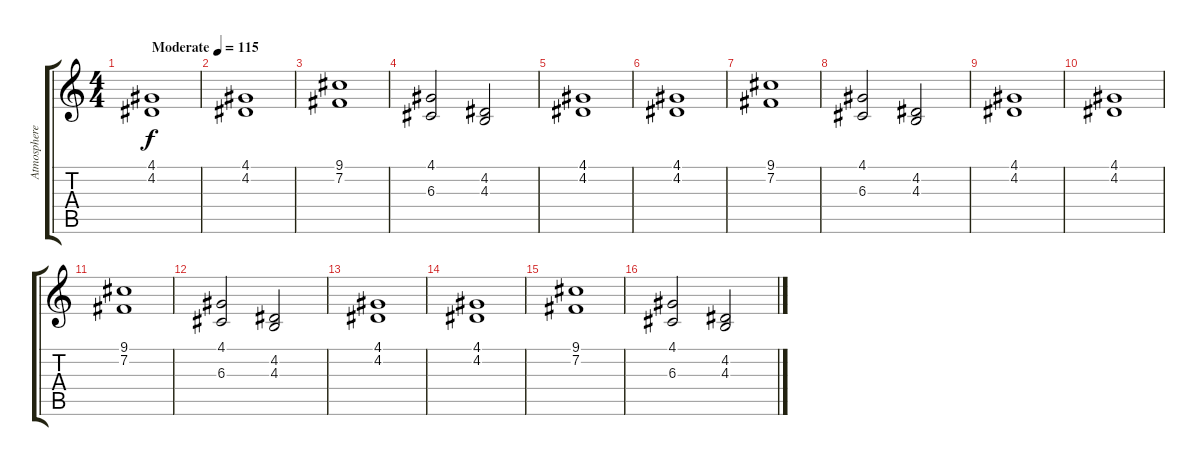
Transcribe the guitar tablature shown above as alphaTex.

\track ("Atmosphere FX (right)" "Atmosphere") {instrument fx4atmosphere}
\staff {score tabs}
\tuning (E4 B3 G3 D3 A2 E2) {hide}
\ts (4 4)
\tempo (115 "Moderate")
\clef g2
\ks c
(4.1 4.2).1{dy f instrument fx4atmosphere} |
(4.1 4.2).1 |
(9.1 7.2).1 |
(4.1 6.3).2 (4.2 4.3).2 |
(4.1 4.2).1{balance 12} |
(4.1 4.2).1 |
(9.1 7.2).1 |
(4.1 6.3).2 (4.2 4.3).2 |
(4.1 4.2).1{balance 12} |
(4.1 4.2).1 |
(9.1 7.2).1 |
(4.1 6.3).2 (4.2 4.3).2 |
(4.1 4.2).1{balance 12} |
(4.1 4.2).1 |
(9.1 7.2).1 |
(4.1 6.3).2 (4.2 4.3).2
